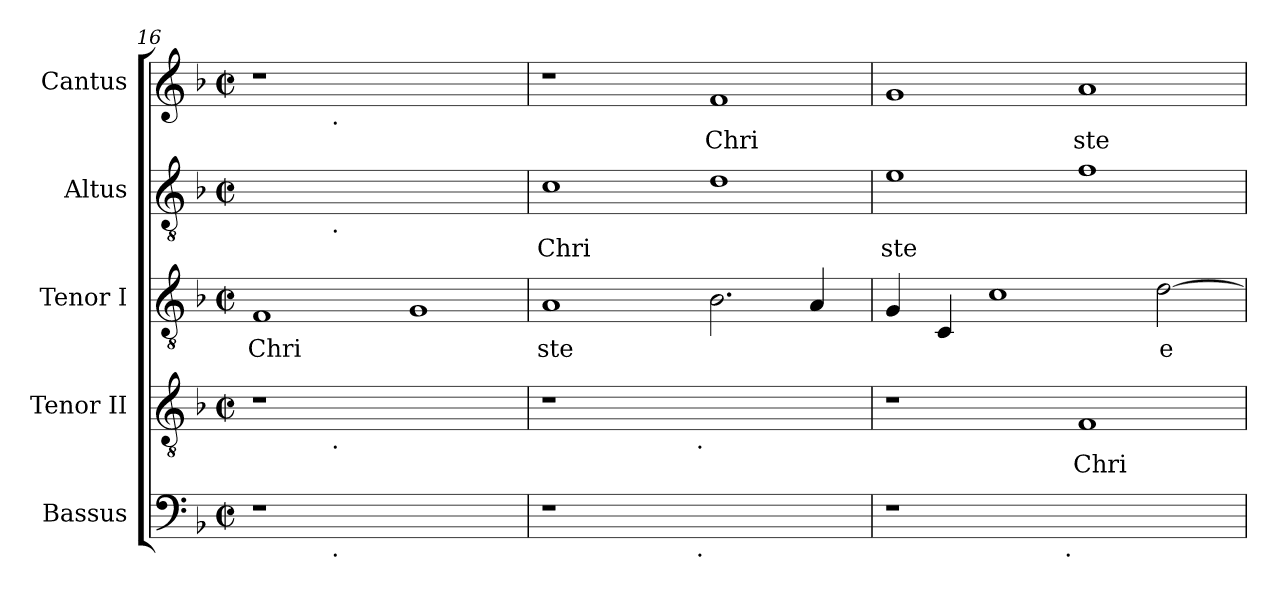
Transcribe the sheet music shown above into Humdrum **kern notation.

**kern	**kern	**text	**kern	**text	**kern	**text	**kern	**text
*part5	*part4	*part4	*part3	*part3	*part2	*part2	*part1	*part1
*staff5	*staff4	*staff4	*staff3	*staff3	*staff2	*staff2	*staff1	*staff1
*I"Bassus	*I"Tenor II	*	*I"Tenor I	*	*I"Altus	*	*I"Cantus	*
*I'B	*I'T II	*	*I'T I	*	*I'A	*	*I'C	*
*clefF4	*clefGv2	*	*clefGv2	*	*clefGv2	*	*clefG2	*
*k[b-]	*k[b-]	*	*k[b-]	*	*k[b-]	*	*k[b-]	*
*F:	*F:	*	*F:	*	*F:	*	*F:	*
*M2/2	*M2/2	*	*M2/2	*	*M2/2	*	*M2/2	*
*met(c|)	*met(c|)	*	*met(c|)	*	*met(c|)	*	*met(c|)	*
=16	=16	=16	=16	=16	=16	=16	=16	=16
!	!	!	!	!LO:LY:b:cj	!	!	!	!
*^	*^	*	*	*	*	*	*^	*
1r	2ryy	1r	2ryy	.	1F	Chri	2ryy	.	1r	2ryy	.
!	!	!	!	!	!	!	!	!	!	!LO:TX:b:t=.	!
!	!	!	!	!	!	!	!LO:TX:b:t=.	!	!	!	!
!	!	!	!LO:TX:b:t=.	!	!	!	!	!	!	!	!
!	!LO:TX:b:t=.	!	!	!	!	!	!	!	!	!	!
.	1.ryy	.	1.ryy	.	.	.	1.ryy	.	.	1.ryy	.
!	!	!	!	!	!	!LO:LY:b:cj	!	!	!	!	!
1ryy	.	1ryy	.	.	1G	.	.	.	1ryy	.	.
=17	=17	=17	=17	=17	=17	=17	=17	=17	=17	=17	=17
!	!	!	!	!	!	!LO:LY:b:cj	!	!LO:LY:b:cj	!	!	!
*	*	*	*	*	*	*	*	*	*v	*v	*
1r	2ryy	1r	2ryy	.	1A	ste	1c	Chri	1r	.
.	4...ryy	.	4...ryy	.	.	.	.	.	.	.
!	!	!	!LO:TX:b:t=.	!	!	!	!	!	!	!
!	!LO:TX:b:t=.	!	!	!	!	!	!	!	!	!
.	1ryy	.	1ryy	.	.	.	.	.	.	.
!	!	!	!	!	!	!LO:LY:b:cj	!	!LO:LY:b:cj	!	!LO:LY:b:cj
1ryy	.	1ryy	.	.	2.B-\	.	1d	.	1f	Chri-
!	!	!	!	!	!	!LO:LY:b:cj	!	!	!	!
.	.	.	.	.	4A/	.	.	.	.	.
.	32ryy	.	32ryy	.	.	.	.	.	.	.
=18	=18	=18	=18	=18	=18	=18	=18	=18	=18	=18
!	!	!	!	!	!	!LO:LY:b:cj	!	!LO:LY:b:cj	!	!LO:LY:b:cj
*	*	*v	*v	*	*	*	*	*	*	*
1r	2ryy	1r	.	4G/	.	1e	ste	1g	--
!	!	!	!	!	!LO:LY:b:cj	!	!	!	!
.	.	.	.	4C/	.	.	.	.	.
!	!	!	!	!	!LO:LY:b:cj	!	!	!	!
.	4...ryy	.	.	1c	.	.	.	.	.
!	!LO:TX:b:t=.	!	!	!	!	!	!	!	!
.	1ryy	.	.	.	.	.	.	.	.
!	!	!	!LO:LY:b:cj	!	!	!	!LO:LY:b:cj	!	!LO:LY:b:cj
1ryy	.	1F	Chri-	.	.	1f	.	1a	-ste
!	!	!	!	!	!LO:LY:b:cj	!	!	!	!
.	.	.	.	[>2d\	e	.	.	.	.
.	32ryy	.	.	.	.	.	.	.	.
*v	*v	*	*	*	*	*	*	*	*
=	=	=	=	=	=	=	=	=
*-	*-	*-	*-	*-	*-	*-	*-	*-
